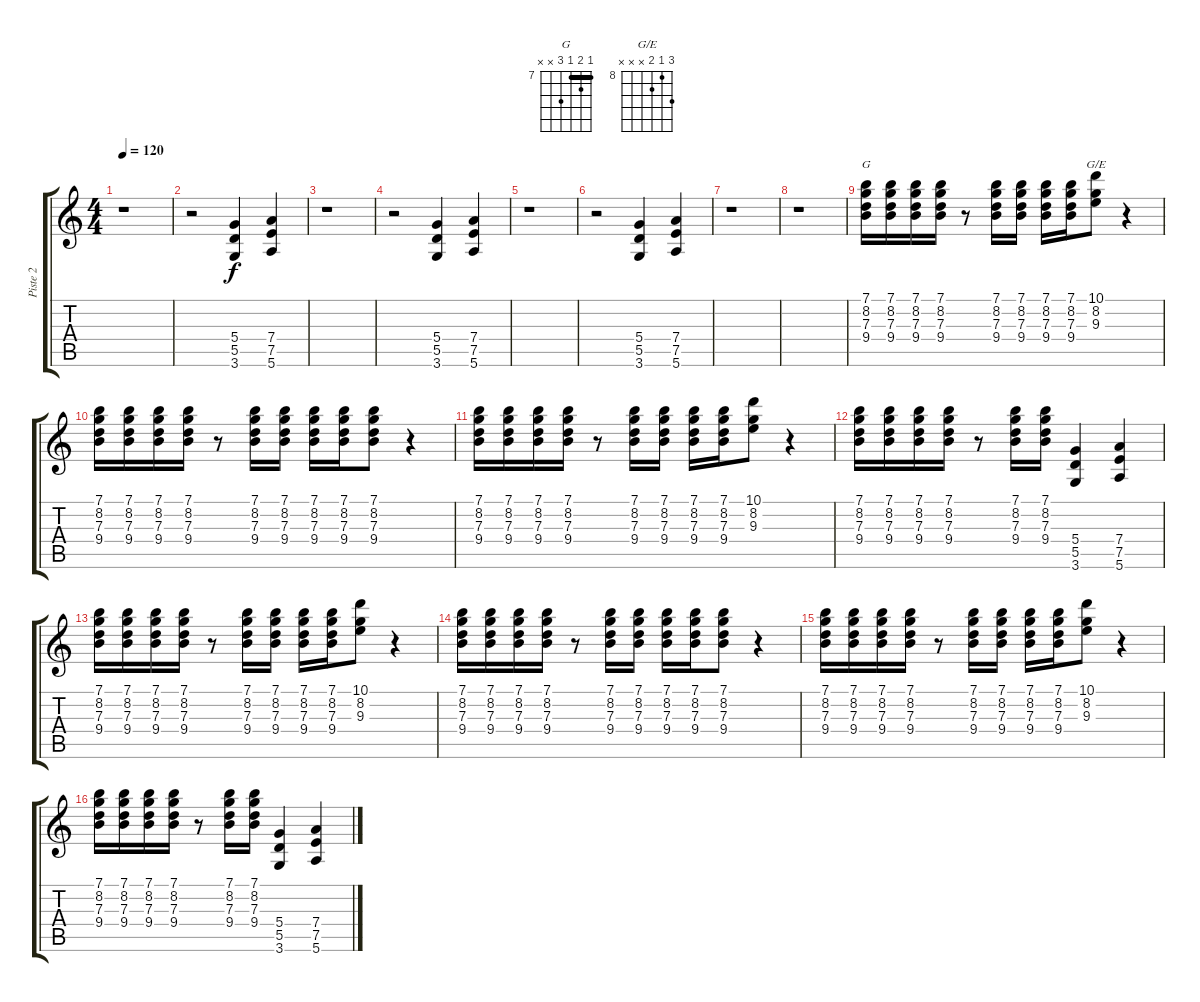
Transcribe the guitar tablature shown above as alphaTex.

\track ("Piste 2" "Piste 2") {instrument distortionguitar}
\staff {score tabs}
\tuning (E4 B3 G3 D3 A2 E2) {hide}
\chord ("G" 7 8 7 9 x x) {firstfret 7 barre 7}
\chord ("G/E" 10 8 9 x x x) {firstfret 8}
\ts (4 4)
\tempo 120
\clef g2
\ks c
r.1{dy f instrument distortionguitar} |
r.2 (5.4 5.5 3.6).4 (7.4 7.5 5.6).4 |
r.1 |
r.2 (5.4 5.5 3.6).4 (7.4 7.5 5.6).4 |
r.1 |
r.2 (5.4 5.5 3.6).4 (7.4 7.5 5.6).4 |
r.1 |
r.1 |
(7.1 8.2 7.3 9.4).16{ch "G"} (7.1 8.2 7.3 9.4).16 (7.1 8.2 7.3 9.4).16 (7.1 8.2 7.3 9.4).16 r.8 (7.1 8.2 7.3 9.4).16 (7.1 8.2 7.3 9.4).16 (7.1 8.2 7.3 9.4).16 (7.1 8.2 7.3 9.4).16 (10.1 8.2 9.3).8{ch "G/E"} r.4 |
(7.1 8.2 7.3 9.4).16 (7.1 8.2 7.3 9.4).16 (7.1 8.2 7.3 9.4).16 (7.1 8.2 7.3 9.4).16 r.8 (7.1 8.2 7.3 9.4).16 (7.1 8.2 7.3 9.4).16 (7.1 8.2 7.3 9.4).16 (7.1 8.2 7.3 9.4).16 (7.1 8.2 7.3 9.4).8 r.4 |
(7.1 8.2 7.3 9.4).16 (7.1 8.2 7.3 9.4).16 (7.1 8.2 7.3 9.4).16 (7.1 8.2 7.3 9.4).16 r.8 (7.1 8.2 7.3 9.4).16 (7.1 8.2 7.3 9.4).16 (7.1 8.2 7.3 9.4).16 (7.1 8.2 7.3 9.4).16 (10.1 8.2 9.3).8 r.4 |
(7.1 8.2 7.3 9.4).16 (7.1 8.2 7.3 9.4).16 (7.1 8.2 7.3 9.4).16 (7.1 8.2 7.3 9.4).16 r.8 (7.1 8.2 7.3 9.4).16 (7.1 8.2 7.3 9.4).16 (5.4 5.5 3.6).4 (7.4 7.5 5.6).4 |
(7.1 8.2 7.3 9.4).16 (7.1 8.2 7.3 9.4).16 (7.1 8.2 7.3 9.4).16 (7.1 8.2 7.3 9.4).16 r.8 (7.1 8.2 7.3 9.4).16 (7.1 8.2 7.3 9.4).16 (7.1 8.2 7.3 9.4).16 (7.1 8.2 7.3 9.4).16 (10.1 8.2 9.3).8 r.4 |
(7.1 8.2 7.3 9.4).16 (7.1 8.2 7.3 9.4).16 (7.1 8.2 7.3 9.4).16 (7.1 8.2 7.3 9.4).16 r.8 (7.1 8.2 7.3 9.4).16 (7.1 8.2 7.3 9.4).16 (7.1 8.2 7.3 9.4).16 (7.1 8.2 7.3 9.4).16 (7.1 8.2 7.3 9.4).8 r.4 |
(7.1 8.2 7.3 9.4).16 (7.1 8.2 7.3 9.4).16 (7.1 8.2 7.3 9.4).16 (7.1 8.2 7.3 9.4).16 r.8 (7.1 8.2 7.3 9.4).16 (7.1 8.2 7.3 9.4).16 (7.1 8.2 7.3 9.4).16 (7.1 8.2 7.3 9.4).16 (10.1 8.2 9.3).8 r.4 |
(7.1 8.2 7.3 9.4).16 (7.1 8.2 7.3 9.4).16 (7.1 8.2 7.3 9.4).16 (7.1 8.2 7.3 9.4).16 r.8 (7.1 8.2 7.3 9.4).16 (7.1 8.2 7.3 9.4).16 (5.4 5.5 3.6).4 (7.4 7.5 5.6).4
